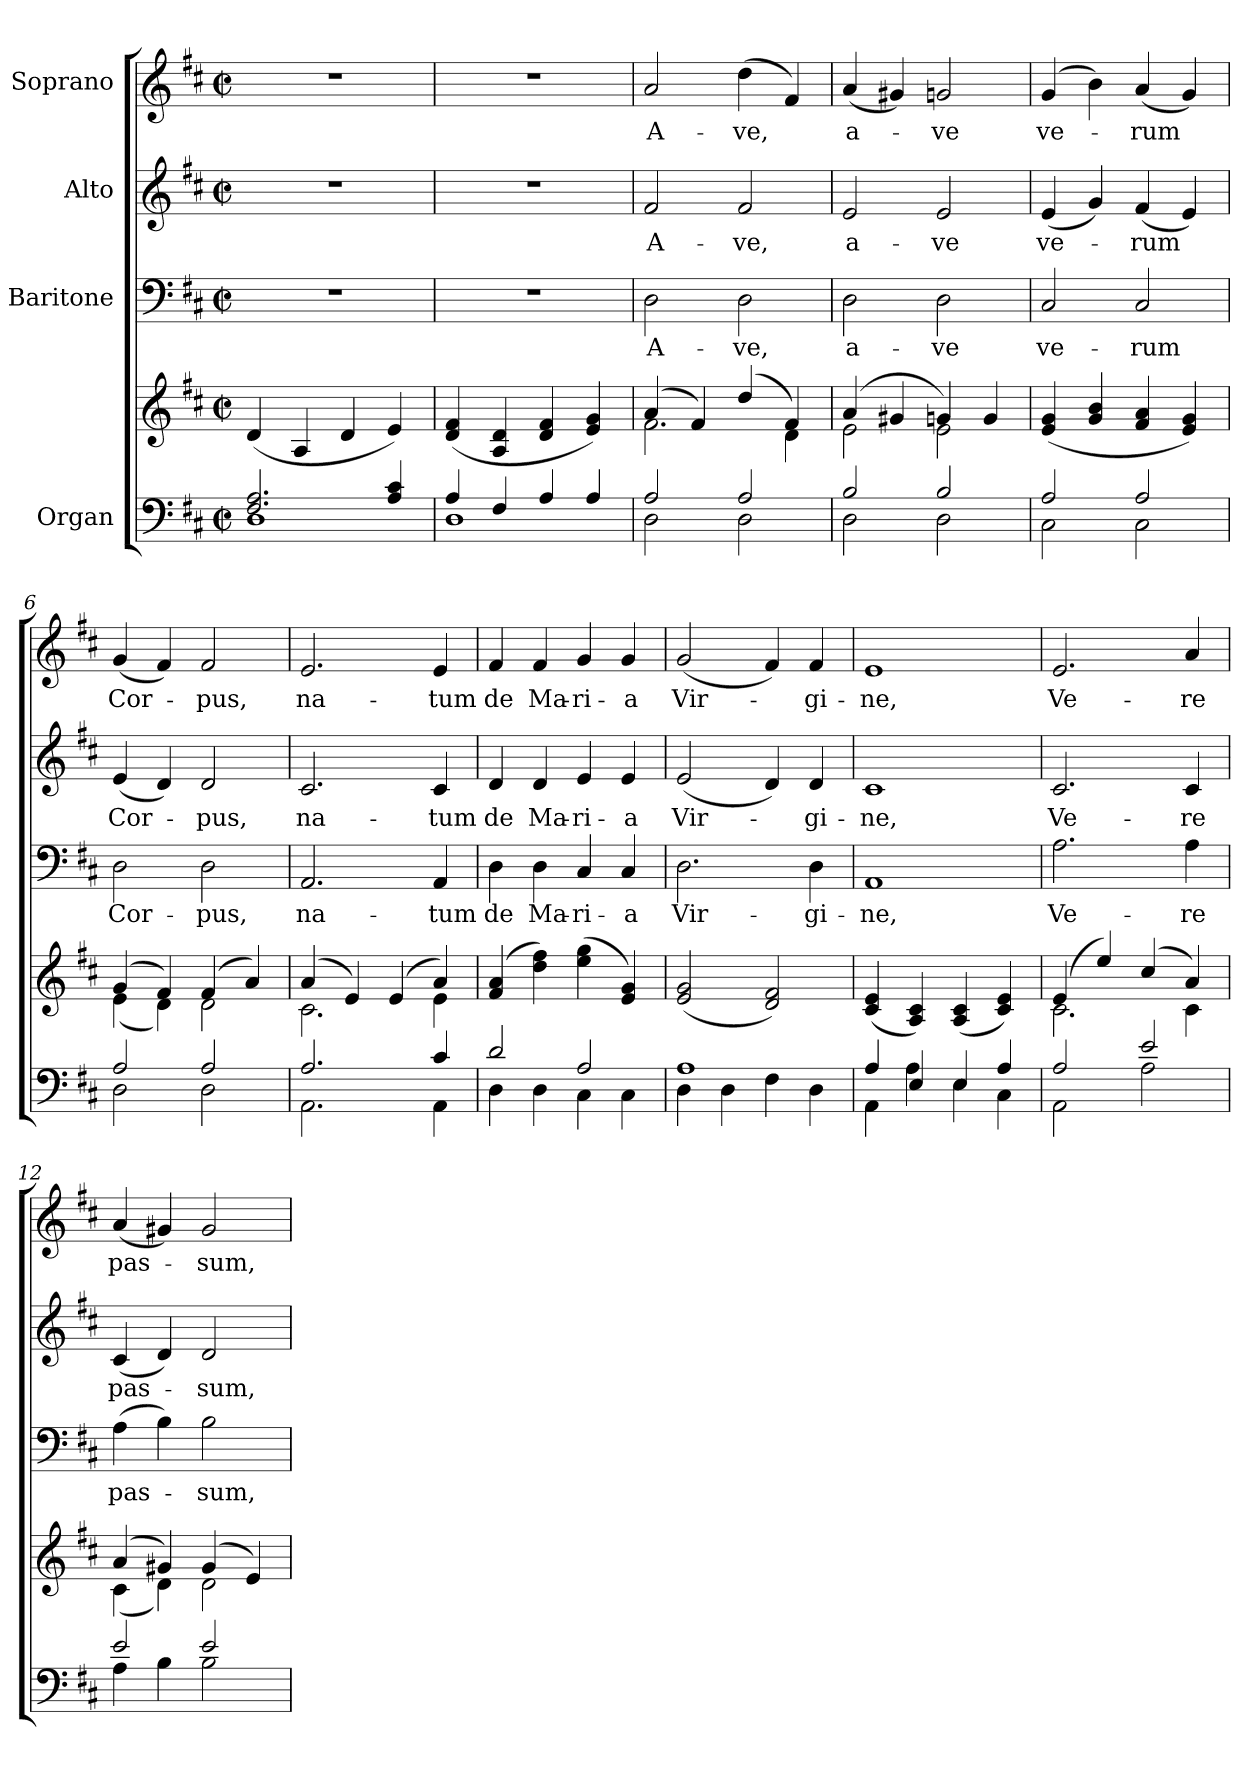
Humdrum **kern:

**kern	**kern	**kern	**text	**kern	**text	**kern	**text
*part4	*part4	*part3	*part3	*part2	*part2	*part1	*part1
*staff5	*staff4	*staff3	*staff3	*staff2	*staff2	*staff1	*staff1
*I"Organ	*	*I"Baritone	*	*I"Alto	*	*I"Soprano	*
*clefF4	*clefG2	*clefF4	*	*clefG2	*	*clefG2	*
*k[f#c#]	*k[f#c#]	*k[f#c#]	*	*k[f#c#]	*	*k[f#c#]	*
*D:	*D:	*D:	*	*D:	*	*D:	*
*M2/2	*M2/2	*M2/2	*	*M2/2	*	*M2/2	*
*met(c|)	*met(c|)	*met(c|)	*	*met(c|)	*	*met(c|)	*
=1	=1	=1	=1	=1	=1	=1	=1
*^	*	*	*	*	*	*	*
2.F#/ 2.A/	1D	(<4d/	1r	.	1r	.	1r	.
.	.	4A/	.	.	.	.	.	.
.	.	4d/	.	.	.	.	.	.
4A/ 4c#/	.	4e/)	.	.	.	.	.	.
=2	=2	=2	=2	=2	=2	=2	=2	=2
4A/	1D	(<4d/ 4f#/	1r	.	1r	.	1r	.
4F#/	.	4A/ 4d/	.	.	.	.	.	.
4A/	.	4d/ 4f#/	.	.	.	.	.	.
4A/	.	4e/ 4g/)	.	.	.	.	.	.
=3	=3	=3	=3	=3	=3	=3	=3	=3
*	*	*^	*	*	*	*	*	*
!	!	!	!	!	!LO:LY:b	!	!LO:LY:b	!	!LO:LY:b
2A/	2D\	(4a/	2.f#\	2D\	A-	2f#/	A-	2a/	A-
.	.	4f#/)	.	.	.	.	.	.	.
!	!	!	!	!	!LO:LY:b	!	!LO:LY:b	!	!LO:LY:b
2A/	2D\	(4dd/	.	2D\	-ve,	2f#/	-ve,	(>4dd\	-ve,
.	.	4f#/)	4d\	.	.	.	.	4f#/)	.
=4	=4	=4	=4	=4	=4	=4	=4	=4	=4
!	!	!	!	!	!LO:LY:b	!	!LO:LY:b	!	!LO:LY:b
2B/	2D\	(4a/	2e\	2D\	a-	2e/	a-	(<4a/	a-
.	.	4g#X/	.	.	.	.	.	4g#X/)	.
!	!	!	!	!	!LO:LY:b	!	!LO:LY:b	!	!LO:LY:b
2B/	2D\	4gn/)	2e\	2D\	-ve	2e/	-ve	2gn/	-ve
.	.	4g/	.	.	.	.	.	.	.
*	*	*v	*v	*	*	*	*	*	*
=5	=5	=5	=5	=5	=5	=5	=5	=5
!	!	!	!	!LO:LY:b	!	!LO:LY:b	!	!LO:LY:b
2A/	2C#\	(<4e/ 4g/	2C#/	ve-	(<4e/	ve-	(4g/	ve-
.	.	4g/ 4b/	.	.	4g/)	.	4b\)	.
!	!	!	!	!LO:LY:b	!	!LO:LY:b	!	!LO:LY:b
2A/	2C#\	4f#/ 4a/	2C#/	-rum	(<4f#/	-rum	(<4a/	-rum
.	.	4e/ 4g/)	.	.	4e/)	.	4g/)	.
!!LO:LB:g=z
=6	=6	=6	=6	=6	=6	=6	=6	=6
*	*	*^	*	*	*	*	*	*
!	!	!	!	!	!LO:LY:b	!	!LO:LY:b	!	!LO:LY:b
2A/	2D\	(4g/	(<4e\	2D\	Cor-	(<4e/	Cor-	(<4g/	Cor-
.	.	4f#/)	4d\)	.	.	4d/)	.	4f#/)	.
!	!	!	!	!	!LO:LY:b	!	!LO:LY:b	!	!LO:LY:b
2A/	2D\	(4f#/	2d\	2D\	-pus,	2d/	-pus,	2f#/	-pus,
.	.	4a/)	.	.	.	.	.	.	.
=7	=7	=7	=7	=7	=7	=7	=7	=7	=7
!	!	!	!	!	!LO:LY:b	!	!LO:LY:b	!	!LO:LY:b
2.A/	2.AA\	(4a/	2.c#\	2.AA/	na-	2.c#/	na-	2.e/	na-
.	.	4e/)	.	.	.	.	.	.	.
.	.	(4e/	.	.	.	.	.	.	.
!	!	!	!	!	!LO:LY:b	!	!LO:LY:b	!	!LO:LY:b
4c#/	4AA\	4a/)	4e\	4AA/	-tum	4c#/	-tum	4e/	-tum
=8	=8	=8	=8	=8	=8	=8	=8	=8	=8
!	!	!	!	!	!LO:LY:b	!	!LO:LY:b	!	!LO:LY:b
*	*	*v	*v	*	*	*	*	*	*
2d/	4D\	(4f#/ 4a/	4D\	de	4d/	de	4f#/	de
!	!	!	!	!LO:LY:b	!	!LO:LY:b	!	!LO:LY:b
.	4D\	4dd\ 4ff#\)	4D\	Ma-	4d/	Ma-	4f#/	Ma-
!	!	!	!	!LO:LY:b	!	!LO:LY:b	!	!LO:LY:b
2A/	4C#\	(>4ee\ 4gg\	4C#/	-ri-	4e/	-ri-	4g/	-ri-
!	!	!	!	!LO:LY:b	!	!LO:LY:b	!	!LO:LY:b
.	4C#\	4e/ 4g/)	4C#/	-a	4e/	-a	4g/	-a
=9	=9	=9	=9	=9	=9	=9	=9	=9
!	!	!	!	!LO:LY:b	!	!LO:LY:b	!	!LO:LY:b
1A	4D\	(<2e/ 2g/	2.D\	Vir-	(<2e/	Vir-	(<2g/	Vir-
.	4D\	.	.	.	.	.	.	.
.	4F#\	2d/ 2f#/)	.	.	4d/)	.	4f#/)	.
!	!	!	!	!LO:LY:b	!	!LO:LY:b	!	!LO:LY:b
.	4D\	.	4D\	-gi-	4d/	-gi-	4f#/	-gi-
=10	=10	=10	=10	=10	=10	=10	=10	=10
!	!	!	!	!LO:LY:b	!	!LO:LY:b	!	!LO:LY:b
4A/	4AA\	(<4c#/ 4e/	1AA	-ne,	1c#	-ne,	1e	-ne,
4E/	4A\	4A/ 4c#/)	.	.	.	.	.	.
4E/	4E\	(<4A/ 4c#/	.	.	.	.	.	.
4A/	4C#\	4c#/ 4e/)	.	.	.	.	.	.
=11	=11	=11	=11	=11	=11	=11	=11	=11
*	*	*^	*	*	*	*	*	*
!	!	!	!	!	!LO:LY:b	!	!LO:LY:b	!	!LO:LY:b
2A/	2AA\	(4e/	2.c#\	2.A\	Ve-	2.c#/	Ve-	2.e/	Ve-
.	.	4ee/)	.	.	.	.	.	.	.
2e/	2A\	(4cc#/	.	.	.	.	.	.	.
!	!	!	!	!	!LO:LY:b	!	!LO:LY:b	!	!LO:LY:b
.	.	4a/)	4c#\	4A\	-re	4c#/	-re	4a/	-re
!!LO:PB:g=z
=12	=12	=12	=12	=12	=12	=12	=12	=12	=12
!	!	!	!	!	!LO:LY:b	!	!LO:LY:b	!	!LO:LY:b
2e/	4A\	(4a/	(<4c#\	(>4A\	pas-	(<4c#/	pas-	(<4a/	pas-
.	4B\	4g#X/)	4d\)	4B\)	.	4d/)	.	4g#X/)	.
!	!	!	!	!	!LO:LY:b	!	!LO:LY:b	!	!LO:LY:b
2e/	2B\	(4g#/	2d\	2B\	-sum,	2d/	-sum,	2g#/	-sum,
.	.	4e/)	.	.	.	.	.	.	.
*v	*v	*	*	*	*	*	*	*	*
*	*v	*v	*	*	*	*	*	*
=	=	=	=	=	=	=	=
*-	*-	*-	*-	*-	*-	*-	*-
